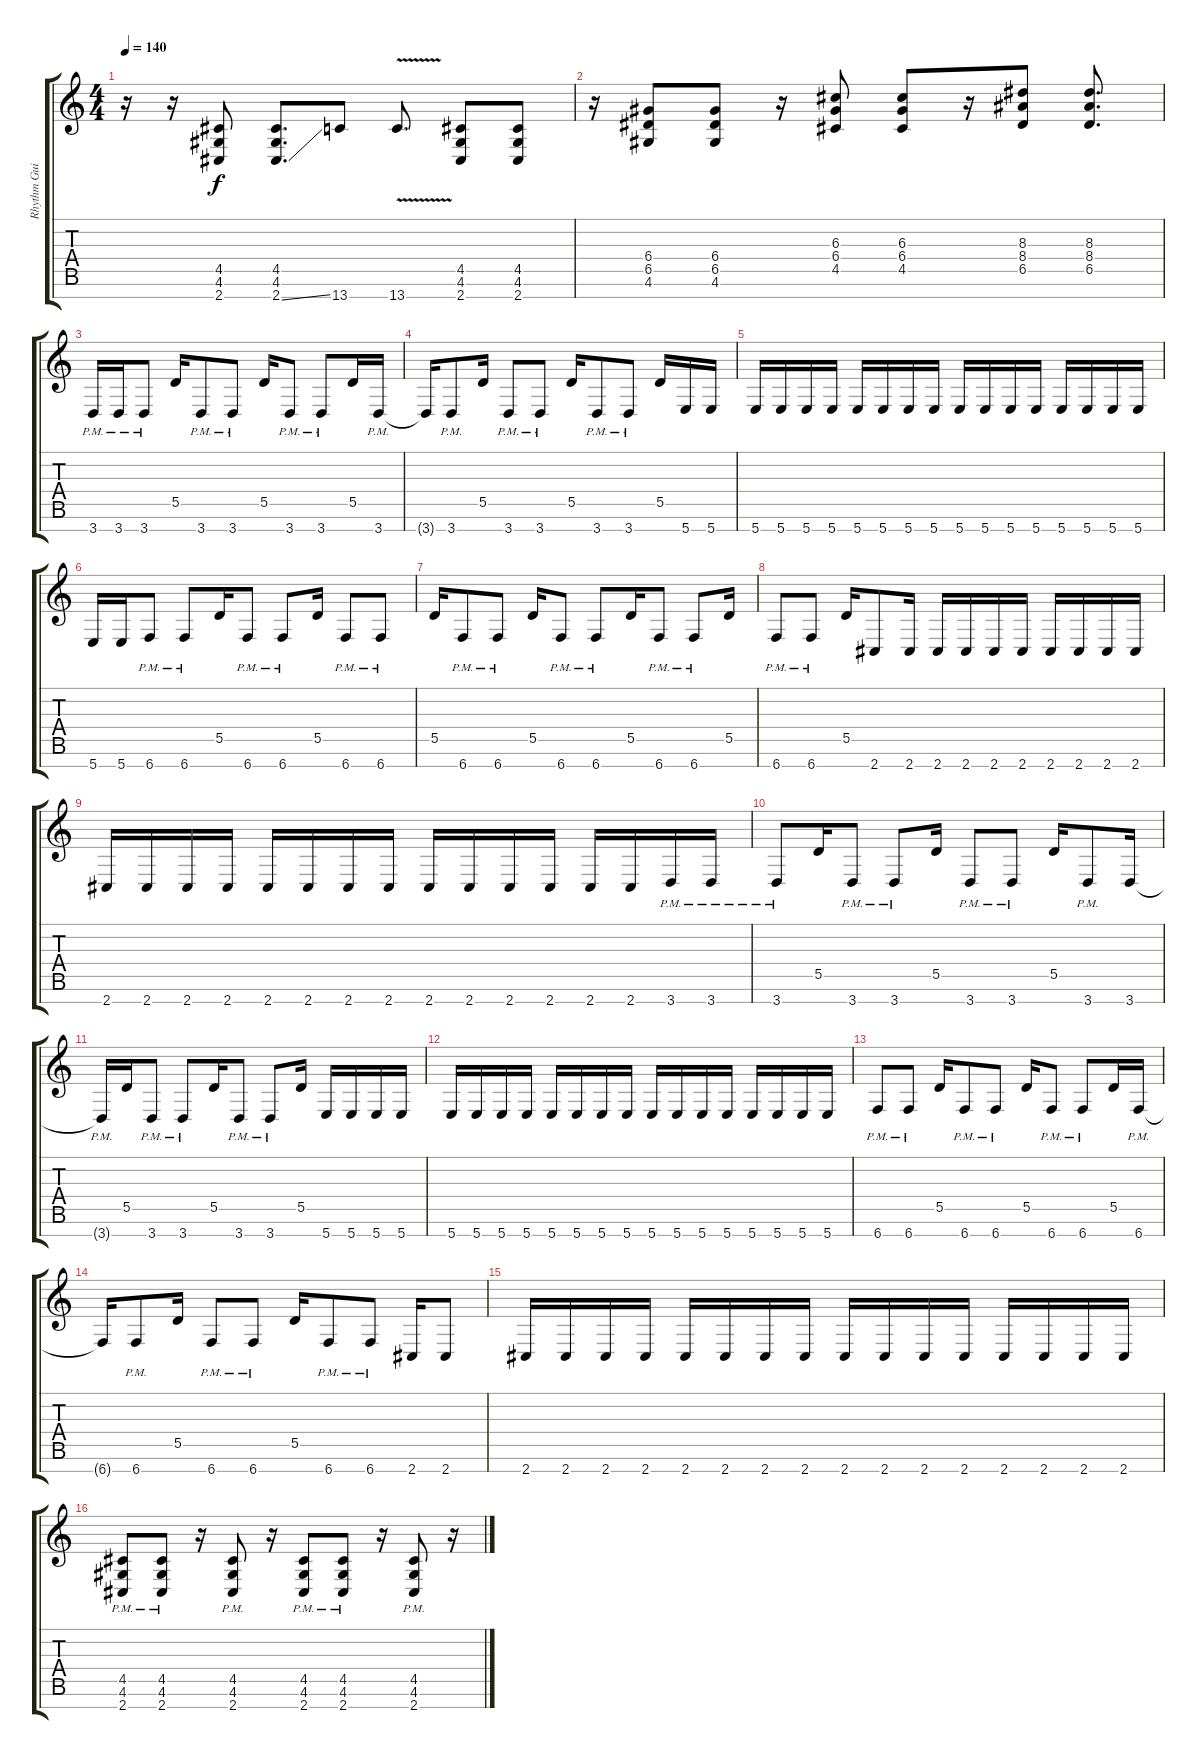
\track ("Rhythm Guitar 1" "Rhythm Gui") {instrument distortionguitar}
\staff {score tabs}
\tuning (E4 B3 G3 D3 A2 E2 B1) {hide}
\ts (4 4)
\tempo 140
\clef g2
\ks c
r.16{dy f} r.16 (4.5 4.6 2.7).8 (4.5 4.6 2.7{ss}).8{d} 13.7.8 13.7{v}.8{d} (4.5 4.6 2.7).8 (4.5 4.6 2.7).8 |
r.16 (6.4 6.5 4.6).8 (6.4 6.5 4.6).8 r.16 (6.3 6.4 4.5).8 (6.3 6.4 4.5).8 r.16 (8.3 8.4 6.5).8 (8.3 8.4 6.5).8{d} |
3.7{pm}.16 3.7{pm}.16 3.7{pm}.8 5.5.16 3.7{pm}.8 3.7{pm}.8 5.5.16 3.7{pm}.8 3.7{pm}.8 5.5.16 3.7{pm}.16 |
3.7{t}.16 3.7{pm}.8 5.5.16 3.7{pm}.8 3.7{pm}.8 5.5.16 3.7{pm}.8 3.7{pm}.8 5.5.16 5.7.16 5.7.16 |
5.7.16 5.7.16 5.7.16 5.7.16 5.7.16 5.7.16 5.7.16 5.7.16 5.7.16 5.7.16 5.7.16 5.7.16 5.7.16 5.7.16 5.7.16 5.7.16 |
5.7.16 5.7.16 6.7{pm}.8 6.7{pm}.8 5.5.16 6.7{pm}.8 6.7{pm}.8 5.5.16 6.7{pm}.8 6.7{pm}.8 |
5.5.16 6.7{pm}.8 6.7{pm}.8 5.5.16 6.7{pm}.8 6.7{pm}.8 5.5.16 6.7{pm}.8 6.7{pm}.8 5.5.16 |
6.7{pm}.8 6.7{pm}.8 5.5.16 2.7.8 2.7.16 2.7.16 2.7.16 2.7.16 2.7.16 2.7.16 2.7.16 2.7.16 2.7.16 |
2.7.16 2.7.16 2.7.16 2.7.16 2.7.16 2.7.16 2.7.16 2.7.16 2.7.16 2.7.16 2.7.16 2.7.16 2.7.16 2.7.16 3.7{pm}.16 3.7{pm}.16 |
3.7{pm}.8 5.5.16 3.7{pm}.8 3.7{pm}.8 5.5.16 3.7{pm}.8 3.7{pm}.8 5.5.16 3.7{pm}.8 3.7.16 |
3.7{pm t}.16 5.5.16 3.7{pm}.8 3.7{pm}.8 5.5.16 3.7{pm}.8 3.7{pm}.8 5.5.16 5.7.16 5.7.16 5.7.16 5.7.16 |
5.7.16 5.7.16 5.7.16 5.7.16 5.7.16 5.7.16 5.7.16 5.7.16 5.7.16 5.7.16 5.7.16 5.7.16 5.7.16 5.7.16 5.7.16 5.7.16 |
6.7{pm}.8 6.7{pm}.8 5.5.16 6.7{pm}.8 6.7{pm}.8 5.5.16 6.7{pm}.8 6.7{pm}.8 5.5.16 6.7{pm}.16 |
6.7{t}.16 6.7{pm}.8 5.5.16 6.7{pm}.8 6.7{pm}.8 5.5.16 6.7{pm}.8 6.7{pm}.8 2.7.16 2.7.8 |
2.7.16 2.7.16 2.7.16 2.7.16 2.7.16 2.7.16 2.7.16 2.7.16 2.7.16 2.7.16 2.7.16 2.7.16 2.7.16 2.7.16 2.7.16 2.7.16 |
(4.5{pm} 4.6{pm} 2.7{pm}).8 (4.5{pm} 4.6{pm} 2.7{pm}).8 r.16 (4.5{pm} 4.6{pm} 2.7{pm}).8 r.16 (4.5{pm} 4.6{pm} 2.7{pm}).8 (4.5{pm} 4.6{pm} 2.7{pm}).8 r.16 (4.5{pm} 4.6{pm} 2.7{pm}).8 r.16
